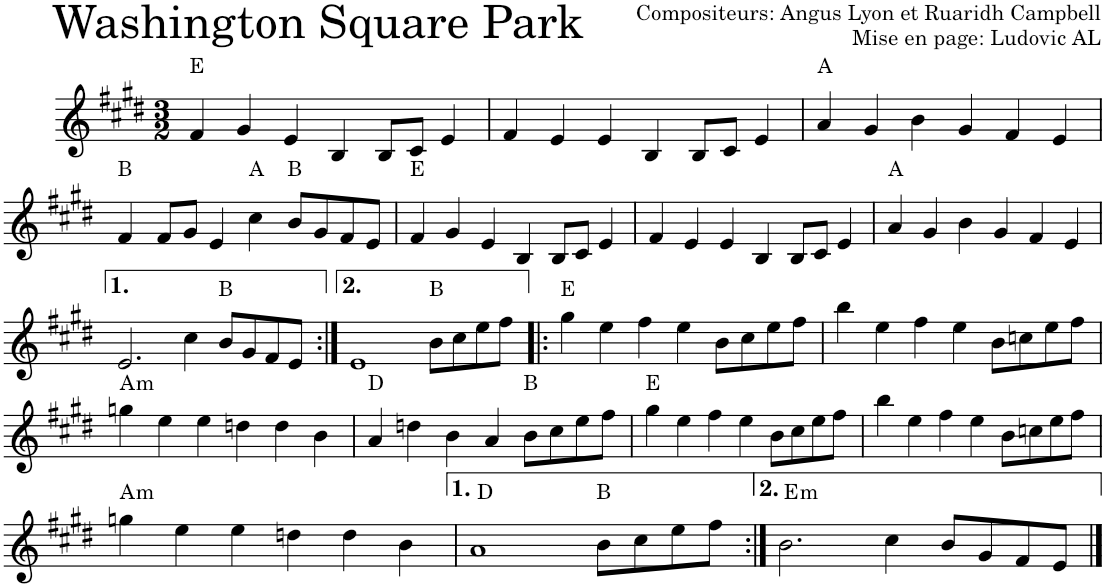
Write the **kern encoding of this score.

**kern	**harte
*part1	*part1
*staff1	*
*I"Voice	*
*I'V	*
*clefG2	*
*k[f#c#g#d#]	*
*M3/2	*
=1	=1
4f#/	E:maj
4g#/	.
4e/	.
4B/	.
8B/L	.
8c#/J	.
4e/	.
=2	=2
4f#/	.
4e/	.
4e/	.
4B/	.
8B/L	.
8c#/J	.
4e/	.
=3	=3
4a/	A:maj
4g#/	.
4b\	.
4g#/	.
4f#/	.
4e/	.
!!LO:LB:g=z
=4	=4
4f#/	B:maj
8f#/L	.
8g#/J	.
4e/	.
4cc#\	A:maj
8b/L	B:maj
8g#/	.
8f#/	.
8e/J	.
=5	=5
4f#/	E:maj
4g#/	.
4e/	.
4B/	.
8B/L	.
8c#/J	.
4e/	.
=6	=6
4f#/	.
4e/	.
4e/	.
4B/	.
8B/L	.
8c#/J	.
4e/	.
=7	=7
4a/	A:maj
4g#/	.
4b\	.
4g#/	.
4f#/	.
4e/	.
!!LO:LB:g=z
=8	=8
2.e/	.
4cc#\	.
8b/L	B:maj
8g#/	.
8f#/	.
8e/J	.
=9:|!	=9:|!
1e	.
8b\L	B:maj
8cc#\	.
8ee\	.
8ff#\J	.
=10!|:	=10!|:
4gg#\	E:maj
4ee\	.
4ff#\	.
4ee\	.
8b\L	.
8cc#\	.
8ee\	.
8ff#\J	.
=11	=11
4bb\	.
4ee\	.
4ff#\	.
4ee\	.
8b\L	.
8ccn\	.
8ee\	.
8ff#\J	.
!!LO:LB:g=z
=12	=12
!	!LO:H:kt=m
4ggn\	A:min
4ee\	.
4ee\	.
4ddn\	.
4dd\	.
4b\	.
=13	=13
4a/	D:maj
4ddn\	.
4b\	.
4a/	.
8b\L	B:maj
8cc#\	.
8ee\	.
8ff#\J	.
=14	=14
4gg#\	E:maj
4ee\	.
4ff#\	.
4ee\	.
8b\L	.
8cc#\	.
8ee\	.
8ff#\J	.
=15	=15
4bb\	.
4ee\	.
4ff#\	.
4ee\	.
8b\L	.
8ccn\	.
8ee\	.
8ff#\J	.
!!LO:LB:g=z
=16	=16
!	!LO:H:kt=m
4ggn\	A:min
4ee\	.
4ee\	.
4ddn\	.
4dd\	.
4b\	.
=17	=17
1a	D:maj
8b\L	B:maj
8cc#\	.
8ee\	.
8ff#\J	.
=18:|!	=18:|!
!	!LO:H:kt=m
2.b\	E:min
4cc#\	.
8b/L	.
8g#/	.
8f#/	.
8e/J	.
==	==
*-	*-
